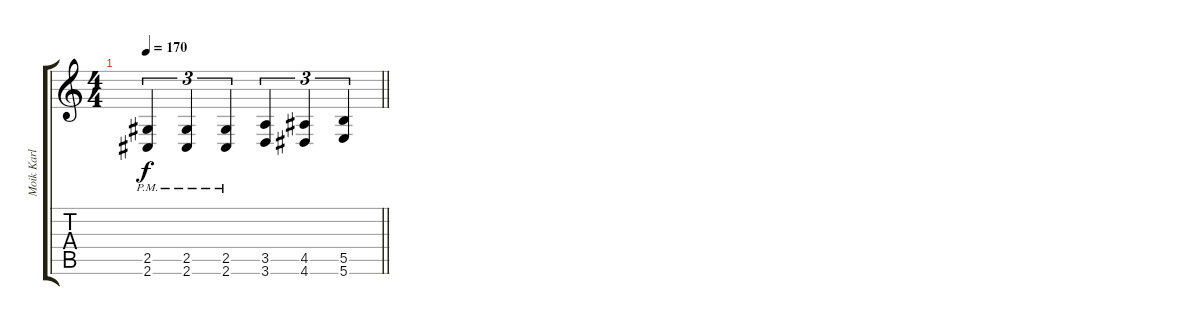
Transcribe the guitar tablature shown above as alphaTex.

\track ("Moik Karl" "Moik Karl") {instrument distortionguitar}
\staff {score tabs}
\tuning (Db4 Ab3 E3 B2 Gb2 B1) {hide}
\ts (4 4)
\tempo 170
\clef g2
\barLineRight lightlight
\ks c
(2.5{pm} 2.6{pm}).4{tu (3 2) dy f} (2.5{pm} 2.6{pm}).4{tu (3 2)} (2.5{pm} 2.6{pm}).4{tu (3 2)} (3.5 3.6).4{tu (3 2)} (4.5 4.6).4{tu (3 2)} (5.5 5.6).4{tu (3 2)}
